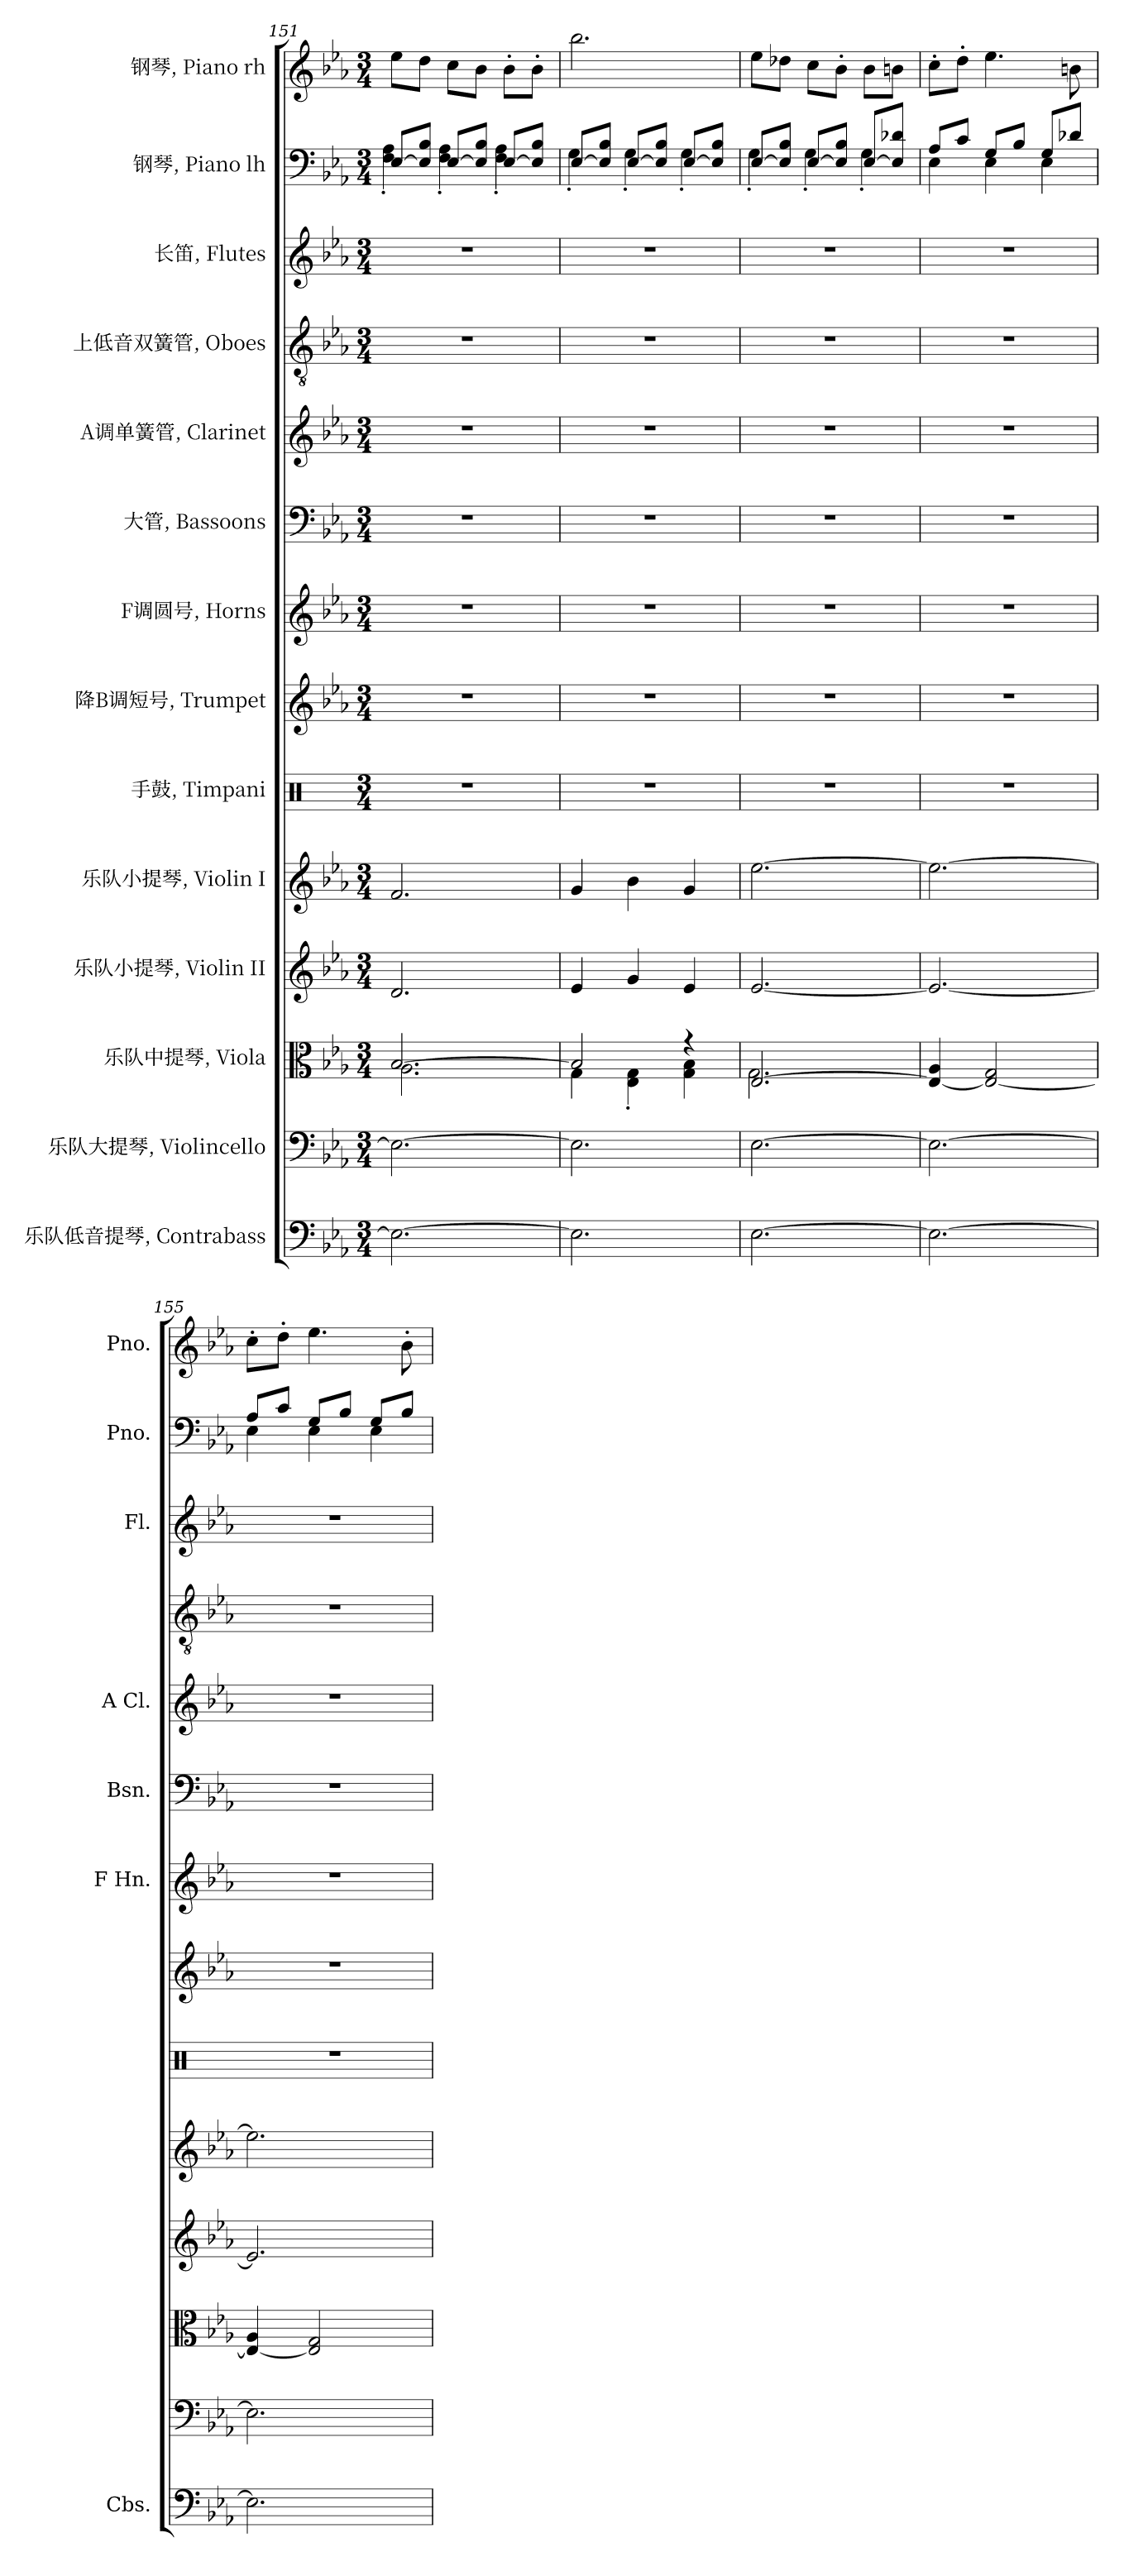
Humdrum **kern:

**kern	**kern	**kern	**kern	**kern	**kern	**kern	**kern	**kern	**kern	**kern	**kern	**kern	**kern
*part14	*part13	*part12	*part11	*part10	*part9	*part8	*part7	*part6	*part5	*part4	*part3	*part2	*part1
*staff14	*staff13	*staff12	*staff11	*staff10	*staff9	*staff8	*staff7	*staff6	*staff5	*staff4	*staff3	*staff2	*staff1
*I"乐队低音提琴, Contrabass	*I"乐队大提琴, Violincello	*I"乐队中提琴, Viola	*I"乐队小提琴, Violin II	*I"乐队小提琴, Violin I	*I"手鼓, Timpani	*I"降B调短号, Trumpet	*I"F调圆号, Horns	*I"大管, Bassoons	*I"A调单簧管, Clarinet	*I"上低音双簧管, Oboes	*I"长笛, Flutes	*I"钢琴, Piano lh	*I"钢琴, Piano rh
*I'Cbs.	*	*	*	*	*	*	*I'F Hn.	*I'Bsn.	*I'A Cl.	*	*I'Fl.	*I'Pno.	*I'Pno.
*clefF4	*clefF4	*clefC3	*clefG2	*clefG2	*clefX	*clefG2	*clefG2	*clefF4	*clefG2	*clefGv2	*clefG2	*clefF4	*clefG2
*ITrd7c12	*	*	*	*	*	*ITrd1c2	*ITrd4c7	*	*ITrd2c3	*	*	*	*
*k[b-e-a-]	*k[b-e-a-]	*k[b-e-a-]	*k[b-e-a-]	*k[b-e-a-]	*k[]	*k[b-e-a-d-g-]	*k[b-e-a-d-]	*k[b-e-a-]	*k[]	*k[b-e-a-]	*k[b-e-a-]	*k[b-e-a-]	*k[b-e-a-]
*M3/4	*M3/4	*M3/4	*M3/4	*M3/4	*M3/4	*M3/4	*M3/4	*M3/4	*M3/4	*M3/4	*M3/4	*M3/4	*M3/4
=151	=151	=151	=151	=151	=151	=151	=151	=151	=151	=151	=151	=151	=151
*	*	*^	*	*	*	*	*	*	*	*	*	*^	*
2.EE-\_	2.E-\_	[2.B-/	2.A-\	2.d/	2.f/	2.r	2.r	2.r	2.r	2.r	2.r	2.r	[8E-/L	4F\' 4A-\'	8ee-\L
.	.	.	.	.	.	.	.	.	.	.	.	.	8E-/] 8B-/J	.	8dd\J
.	.	.	.	.	.	.	.	.	.	.	.	.	[8E-/L	4F\' 4A-\'	8cc\L
.	.	.	.	.	.	.	.	.	.	.	.	.	8E-/] 8B-/J	.	8b-\J
.	.	.	.	.	.	.	.	.	.	.	.	.	[8E-/L	4F\' 4A-\'	8b-'\L
.	.	.	.	.	.	.	.	.	.	.	.	.	8E-/] 8B-/J	.	8b-'\J
!!LO:PB:g=z
=152	=152	=152	=152	=152	=152	=152	=152	=152	=152	=152	=152	=152	=152	=152	=152
2.EE-\]	2.E-\]	2B-/]	4G\	4e-/	4g/	2.r	2.r	2.r	2.r	2.r	2.r	2.r	[8E-/L	4G'\	2.bb-\
.	.	.	.	.	.	.	.	.	.	.	.	.	8E-/] 8B-/J	.	.
.	.	.	4E-\' 4G\'	4g/	4b-\	.	.	.	.	.	.	.	[8E-/L	4G'\	.
.	.	.	.	.	.	.	.	.	.	.	.	.	8E-/] 8B-/J	.	.
.	.	4r	4G\ 4B-\	4e-/	4g/	.	.	.	.	.	.	.	[8E-/L	4G'\	.
.	.	.	.	.	.	.	.	.	.	.	.	.	8E-/] 8B-/J	.	.
=153	=153	=153	=153	=153	=153	=153	=153	=153	=153	=153	=153	=153	=153	=153	=153
[2.EE-\	[2.E-\	[2.E-/	2.G\	[2.e-/	[2.ee-\	2.r	2.r	2.r	2.r	2.r	2.r	2.r	[8E-/L	4G'\	8ee-\L
.	.	.	.	.	.	.	.	.	.	.	.	.	8E-/] 8B-/J	.	8dd-X\J
.	.	.	.	.	.	.	.	.	.	.	.	.	[8E-/L	4G'\	8cc\L
.	.	.	.	.	.	.	.	.	.	.	.	.	8E-/] 8B-/J	.	8b-'\J
.	.	.	.	.	.	.	.	.	.	.	.	.	[8E-/L	4G'\	8b-\L
.	.	.	.	.	.	.	.	.	.	.	.	.	8E-/] 8d-X/J	.	8bn\J
*	*	*v	*v	*	*	*	*	*	*	*	*	*	*	*	*
=154	=154	=154	=154	=154	=154	=154	=154	=154	=154	=154	=154	=154	=154	=154
2.EE-\_	2.E-\_	4E-/_ 4A-/	2.e-/_	2.ee-\_	2.r	2.r	2.r	2.r	2.r	2.r	2.r	8A-/L	4E-\	8cc'\L
.	.	.	.	.	.	.	.	.	.	.	.	8c/J	.	8dd'\J
.	.	2E-/_ 2G/	.	.	.	.	.	.	.	.	.	8G/L	4E-\	4.ee-\
.	.	.	.	.	.	.	.	.	.	.	.	8B-/J	.	.
.	.	.	.	.	.	.	.	.	.	.	.	8G/L	4E-\	.
.	.	.	.	.	.	.	.	.	.	.	.	8d-X/J	.	8bn\
=155	=155	=155	=155	=155	=155	=155	=155	=155	=155	=155	=155	=155	=155	=155
2.EE-\]	2.E-\]	4E-/_ 4A-/	2.e-/]	2.ee-\]	2.r	2.r	2.r	2.r	2.r	2.r	2.r	8A-/L	4E-\	8cc'\L
.	.	.	.	.	.	.	.	.	.	.	.	8c/J	.	8dd'\J
.	.	2E-/] 2G/	.	.	.	.	.	.	.	.	.	8G/L	4E-\	4.ee-\
.	.	.	.	.	.	.	.	.	.	.	.	8B-/J	.	.
.	.	.	.	.	.	.	.	.	.	.	.	8G/L	4E-\	.
.	.	.	.	.	.	.	.	.	.	.	.	8B-/J	.	8b-'\
*	*	*	*	*	*	*	*	*	*	*	*	*v	*v	*
=	=	=	=	=	=	=	=	=	=	=	=	=	=
*-	*-	*-	*-	*-	*-	*-	*-	*-	*-	*-	*-	*-	*-
